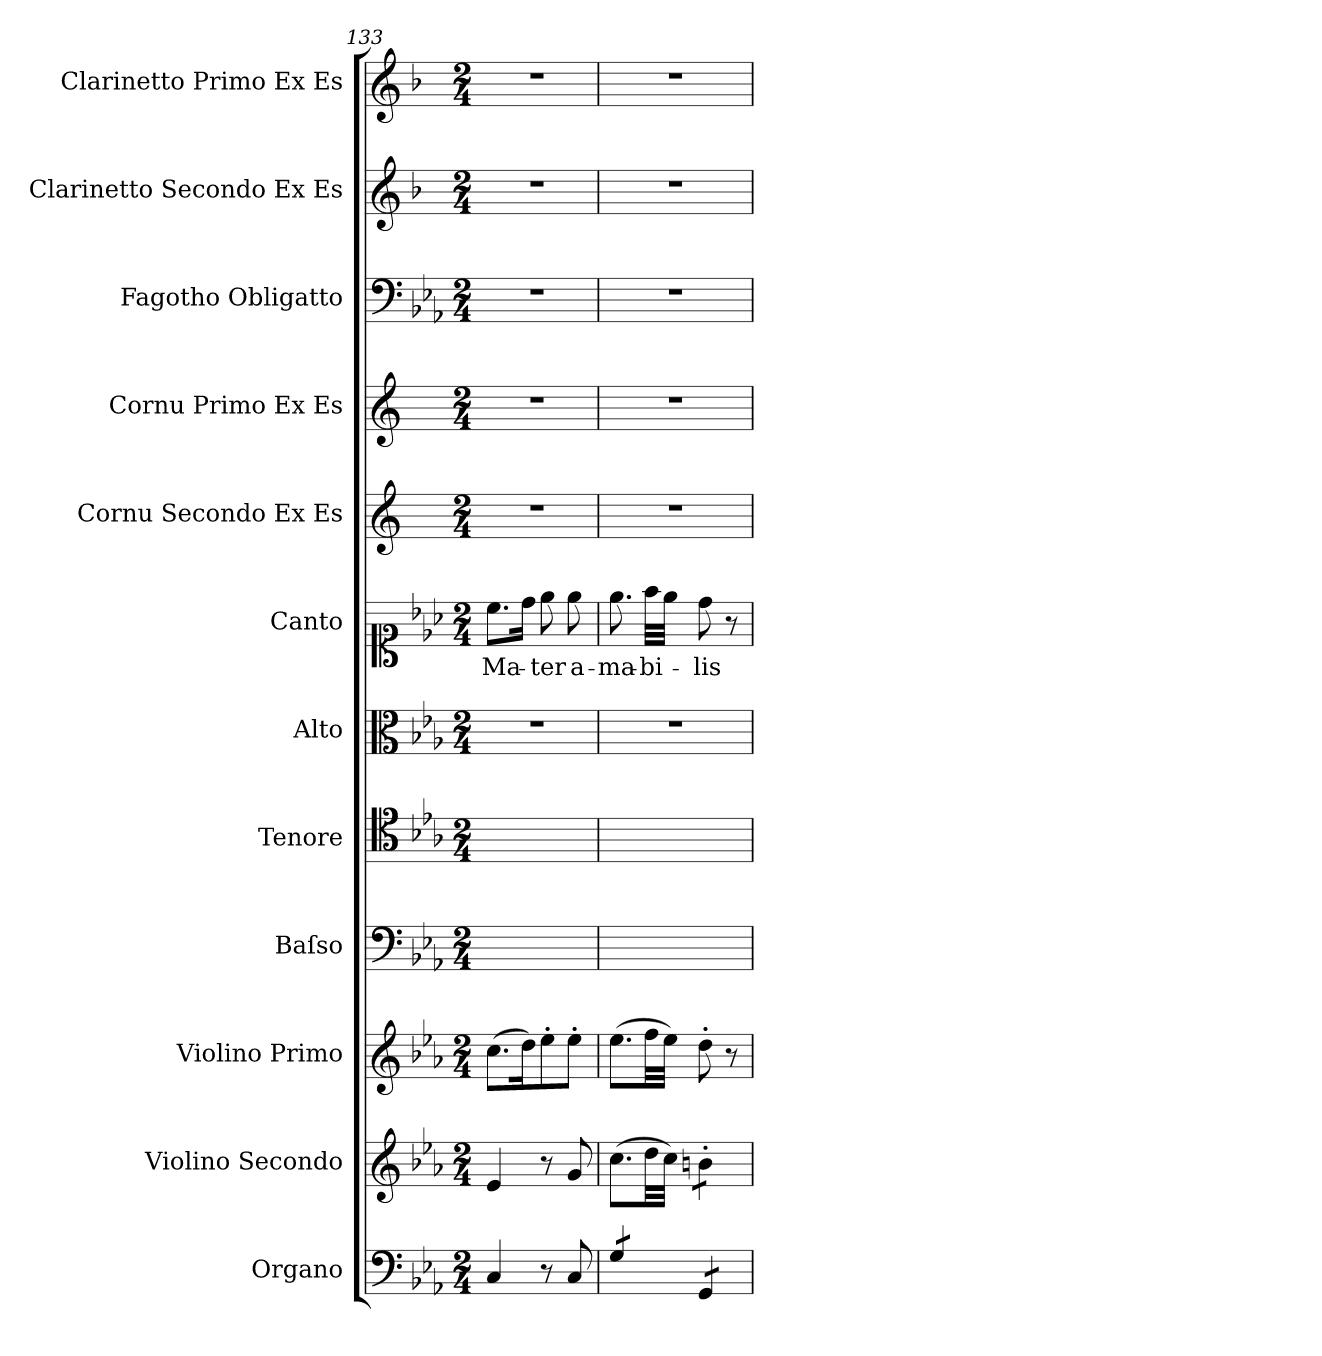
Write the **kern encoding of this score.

**kern	**kern	**kern	**kern	**kern	**kern	**kern	**text	**kern	**kern	**kern	**kern	**kern
*part12	*part11	*part10	*part9	*part8	*part7	*part6	*part6	*part5	*part4	*part3	*part2	*part1
*staff12	*staff11	*staff10	*staff9	*staff8	*staff7	*staff6	*staff6	*staff5	*staff4	*staff3	*staff2	*staff1
*I"Organo	*I"Violino Secondo	*I"Violino Primo	*I"Baſso	*I"Tenore	*I"Alto	*I"Canto	*	*I"Cornu Secondo Ex Es	*I"Cornu Primo Ex Es	*I"Fagotho Obligatto	*I"Clarinetto Secondo Ex Es	*I"Clarinetto Primo Ex Es
*I'Org	*	*I'Vno I	*I'B.	*I'T.	*I'A.	*I'C.	*	*	*I'Cor I	*I'Fag.	*	*I'Cor I
*clefF4	*clefG2	*clefG2	*clefF4	*clefC4	*clefC3	*clefC1	*	*clefG2	*clefG2	*clefF4	*clefG2	*clefG2
*	*	*	*	*	*	*	*	*ITrd5c9	*ITrd5c9	*	*ITrd1c2	*ITrd1c2
*k[b-e-a-]	*k[b-e-a-]	*k[b-e-a-]	*k[b-e-a-]	*k[b-e-a-]	*k[b-e-a-]	*k[b-e-a-]	*	*k[b-e-a-]	*k[b-e-a-]	*k[b-e-a-]	*k[b-e-a-]	*k[b-e-a-]
*c:	*c:	*c:	*c:	*c:	*c:	*c:	*	*c:	*c:	*c:	*c:	*c:
*M2/4	*M2/4	*M2/4	*M2/4	*M2/4	*M2/4	*M2/4	*	*M2/4	*M2/4	*M2/4	*M2/4	*M2/4
=133	=133	=133	=133	=133	=133	=133	=133	=133	=133	=133	=133	=133
4C/	4e-/	(8.cc\L	2ryy	2ryy	2r	8.cc\L	Ma-	2r	2r	2r	2r	2r
.	.	16dd\K)	.	.	.	16dd\Jk	.	.	.	.	.	.
8r	8r	8ee-'\	.	.	.	8ee-\	-ter	.	.	.	.	.
8C/	8g/	8ee-'\J	.	.	.	8ee-\	a-	.	.	.	.	.
=134	=134	=134	=134	=134	=134	=134	=134	=134	=134	=134	=134	=134
!LO:TX:a:t=problem&colon;mixed beam	!	!	!	!	!	!	!	!	!	!	!	!
*tremolo	*	*	*	*	*	*	*	*	*	*	*	*
8G/L	(8.cc\L	(8.ee-\L	2ryy	2ryy	2r	8.ee-\	-ma-	2r	2r	2r	2r	2r
8G/J	.	.	.	.	.	.	.	.	.	.	.	.
.	32dd\LL	32ff\LL	.	.	.	32ff\LLL	-bi-	.	.	.	.	.
.	32cc\JJJ)	32ee-\JJJ)	.	.	.	32ee-\JJJ	.	.	.	.	.	.
*	*tremolo	*	*	*	*	*	*	*	*	*	*	*
8GG/L	8bn'\L	8dd'\	.	.	.	8dd\	-lis	.	.	.	.	.
8GG/J	8bn'\J	8r	.	.	.	8r	.	.	.	.	.	.
*	*Xtremolo	*	*	*	*	*	*	*	*	*	*	*
*Xtremolo	*	*	*	*	*	*	*	*	*	*	*	*
=	=	=	=	=	=	=	=	=	=	=	=	=
*-	*-	*-	*-	*-	*-	*-	*-	*-	*-	*-	*-	*-
